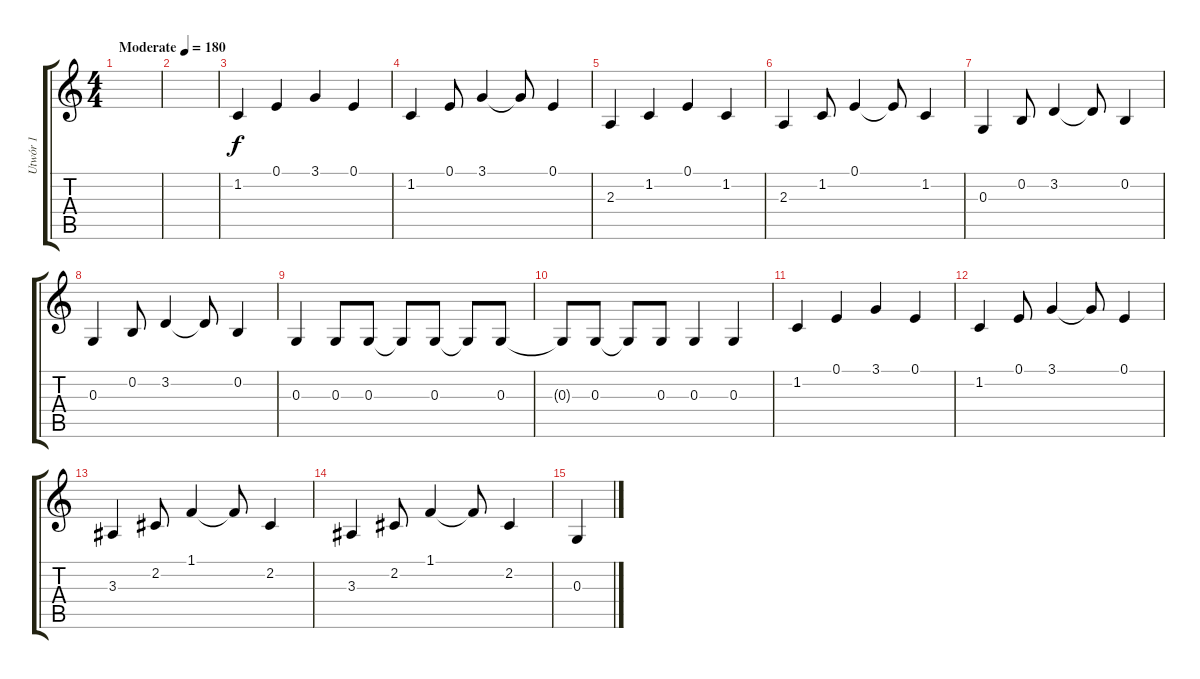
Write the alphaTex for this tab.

\track ("Utwór 1" "Utwór 1") {instrument drawbarorgan}
\staff {score tabs}
\tuning (E4 B3 G3 D3 A2 E2) {hide}
\ts (4 4)
\tempo (180 "Moderate")
\clef g2
\ks c
|
|
1.2.4 0.1.4 3.1.4 0.1.4 |
1.2.4 0.1.8 3.1.4 3.1{t}.8 0.1.4 |
2.3.4 1.2.4 0.1.4 1.2.4 |
2.3.4 1.2.8 0.1.4 0.1{t}.8 1.2.4 |
0.3.4 0.2.8 3.2.4 3.2{t}.8 0.2.4 |
0.3.4 0.2.8 3.2.4 3.2{t}.8 0.2.4 |
0.3.4 0.3.8 0.3.8 0.3{t}.8 0.3.8 0.3{t}.8 0.3.8 |
0.3{t}.8 0.3.8 0.3{t}.8 0.3.8 0.3.4 0.3.4 |
1.2.4 0.1.4 3.1.4 0.1.4 |
1.2.4 0.1.8 3.1.4 3.1{t}.8 0.1.4 |
3.3.4 2.2.8 1.1.4 1.1{t}.8 2.2.4 |
3.3.4 2.2.8 1.1.4 1.1{t}.8 2.2.4 |
0.3.4
